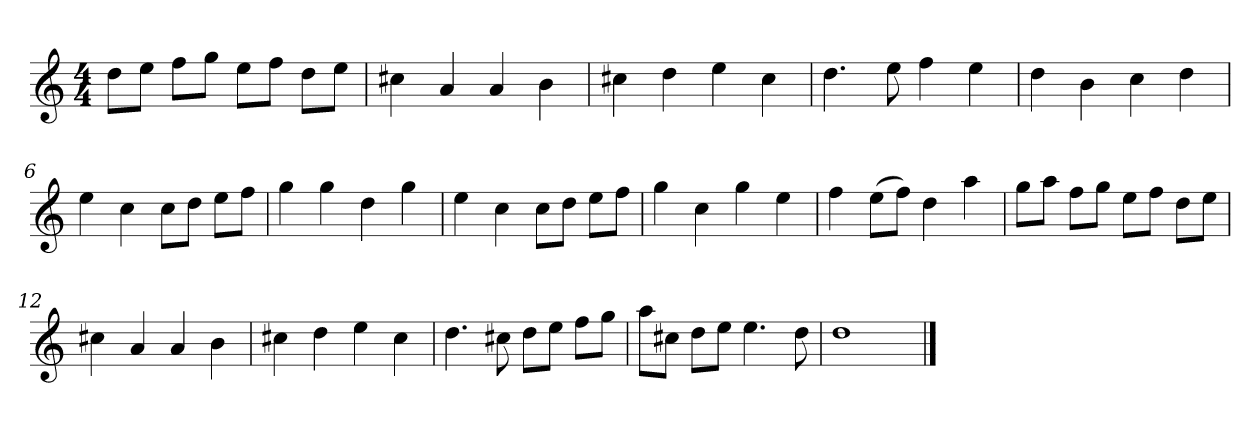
**kern
*part1
*staff1
*clefG2
*k[]
*D:dor
*M4/4
*MM120
=1
8dd\L
8ee\J
8ff\L
8gg\J
8ee\L
8ff\J
8dd\L
8ee\J
=2
4cc#X
4a
4a
4b
=3
4cc#X
4dd
4ee
4cc#
=4
4.dd
8ee
4ff
4ee
=5
4dd
4b
4cc
4dd
=6
4ee
4cc
8cc\L
8dd\J
8ee\L
8ff\J
=7
4gg
4gg
4dd
4gg
=8
4ee
4cc
8cc\L
8dd\J
8ee\L
8ff\J
=9
4gg
4cc
4gg
4ee
=10
4ff
(8ee\L
8ff\J)
4dd
4aa
=11
8gg\L
8aa\J
8ff\L
8gg\J
8ee\L
8ff\J
8dd\L
8ee\J
=12
4cc#X
4a
4a
4b
=13
4cc#X
4dd
4ee
4cc#
=14
4.dd
8cc#X
8dd\L
8ee\J
8ff\L
8gg\J
=15
8aa\L
8cc#X\J
8dd\L
8ee\J
4.ee
8dd
=16
1dd
==
*-
